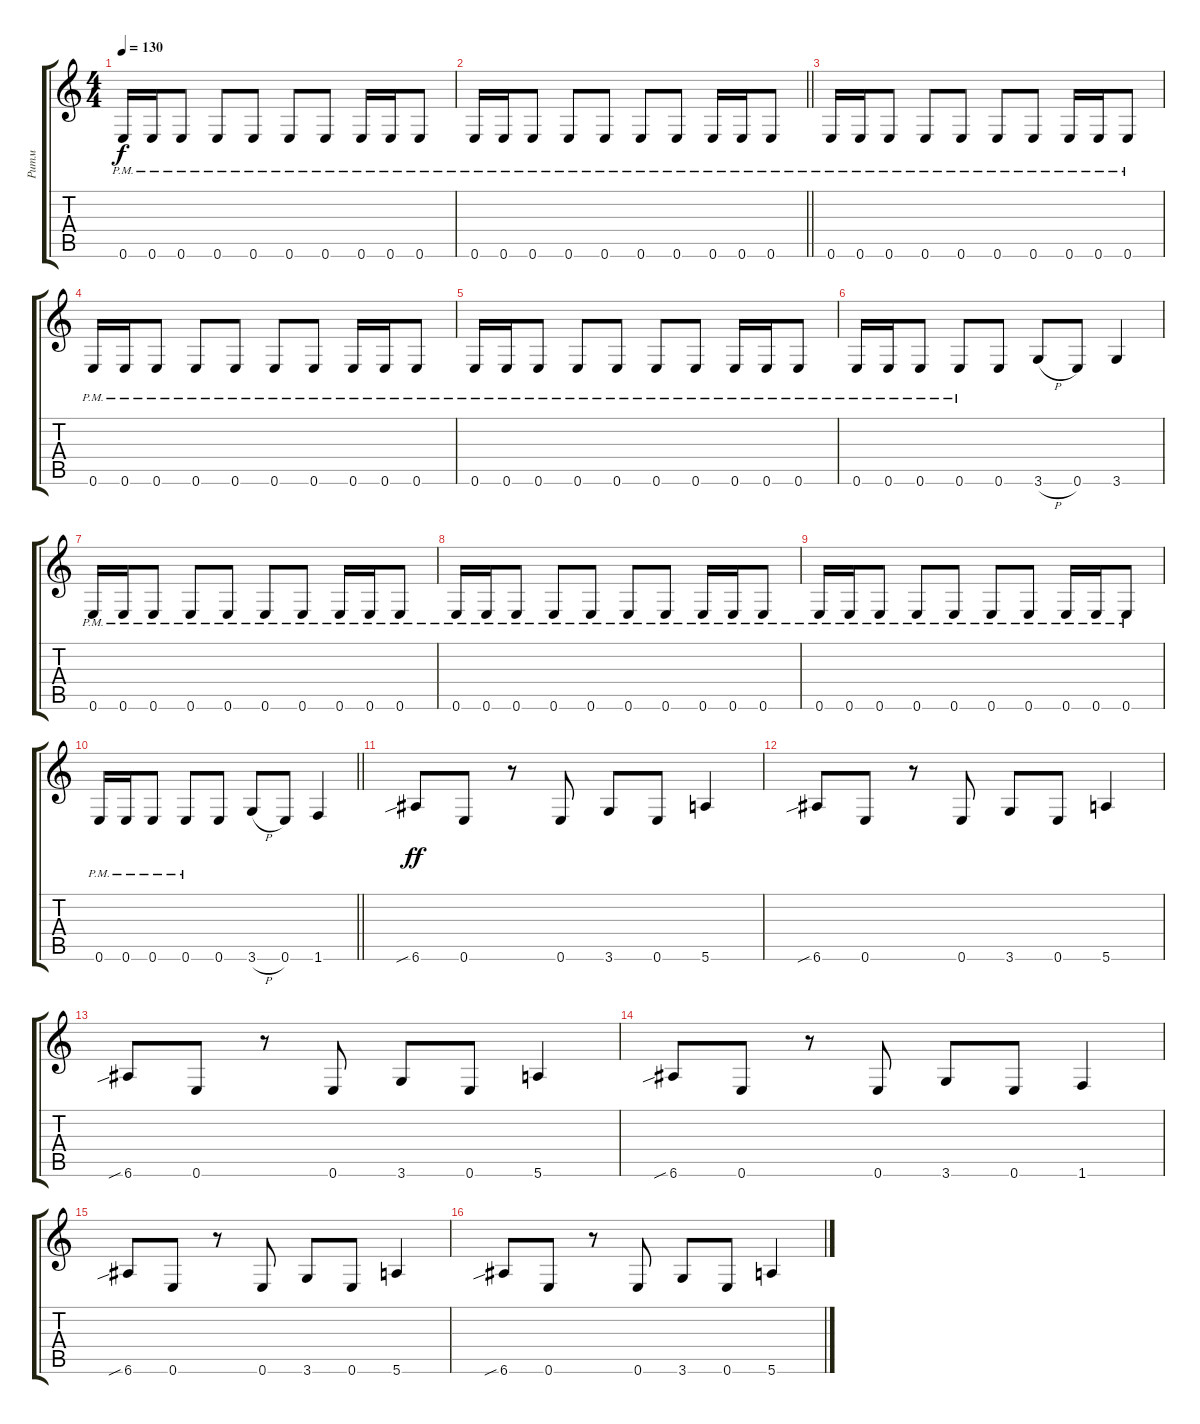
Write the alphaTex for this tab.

\track ("Ритм" "Ритм") {instrument distortionguitar}
\staff {score tabs}
\tuning (E4 B3 G3 D3 A2 E2) {hide}
\ts (4 4)
\tempo 130
\clef g2
\ks c
0.6{pm}.16{dy f} 0.6{pm}.16 0.6{pm}.8 0.6{pm}.8 0.6{pm}.8 0.6{pm}.8 0.6{pm}.8 0.6{pm}.16 0.6{pm}.16 0.6{pm}.8 |
\barLineRight lightlight
0.6{pm}.16 0.6{pm}.16 0.6{pm}.8 0.6{pm}.8 0.6{pm}.8 0.6{pm}.8 0.6{pm}.8 0.6{pm}.16 0.6{pm}.16 0.6{pm}.8 |
0.6{pm}.16 0.6{pm}.16 0.6{pm}.8 0.6{pm}.8 0.6{pm}.8 0.6{pm}.8 0.6{pm}.8 0.6{pm}.16 0.6{pm}.16 0.6{pm}.8 |
0.6{pm}.16 0.6{pm}.16 0.6{pm}.8 0.6{pm}.8 0.6{pm}.8 0.6{pm}.8 0.6{pm}.8 0.6{pm}.16 0.6{pm}.16 0.6{pm}.8 |
0.6{pm}.16 0.6{pm}.16 0.6{pm}.8 0.6{pm}.8 0.6{pm}.8 0.6{pm}.8 0.6{pm}.8 0.6{pm}.16 0.6{pm}.16 0.6{pm}.8 |
0.6{pm}.16 0.6{pm}.16 0.6{pm}.8 0.6{pm}.8 0.6.8 3.6{h}.8 0.6.8 3.6.4 |
0.6{pm}.16 0.6{pm}.16 0.6{pm}.8 0.6{pm}.8 0.6{pm}.8 0.6{pm}.8 0.6{pm}.8 0.6{pm}.16 0.6{pm}.16 0.6{pm}.8 |
0.6{pm}.16 0.6{pm}.16 0.6{pm}.8 0.6{pm}.8 0.6{pm}.8 0.6{pm}.8 0.6{pm}.8 0.6{pm}.16 0.6{pm}.16 0.6{pm}.8 |
0.6{pm}.16 0.6{pm}.16 0.6{pm}.8 0.6{pm}.8 0.6{pm}.8 0.6{pm}.8 0.6{pm}.8 0.6{pm}.16 0.6{pm}.16 0.6{pm}.8 |
\barLineRight lightlight
0.6{pm}.16 0.6{pm}.16 0.6{pm}.8 0.6{pm}.8 0.6.8 3.6{h}.8 0.6.8 1.6.4 |
6.6{sib}.8{dy ff} 0.6.8 r.8 0.6.8 3.6.8 0.6.8 5.6.4 |
6.6{sib}.8 0.6.8 r.8 0.6.8 3.6.8 0.6.8 5.6.4 |
6.6{sib}.8 0.6.8 r.8 0.6.8 3.6.8 0.6.8 5.6.4 |
6.6{sib}.8 0.6.8 r.8 0.6.8 3.6.8 0.6.8 1.6.4 |
6.6{sib}.8 0.6.8 r.8 0.6.8 3.6.8 0.6.8 5.6.4 |
6.6{sib}.8 0.6.8 r.8 0.6.8 3.6.8 0.6.8 5.6.4
